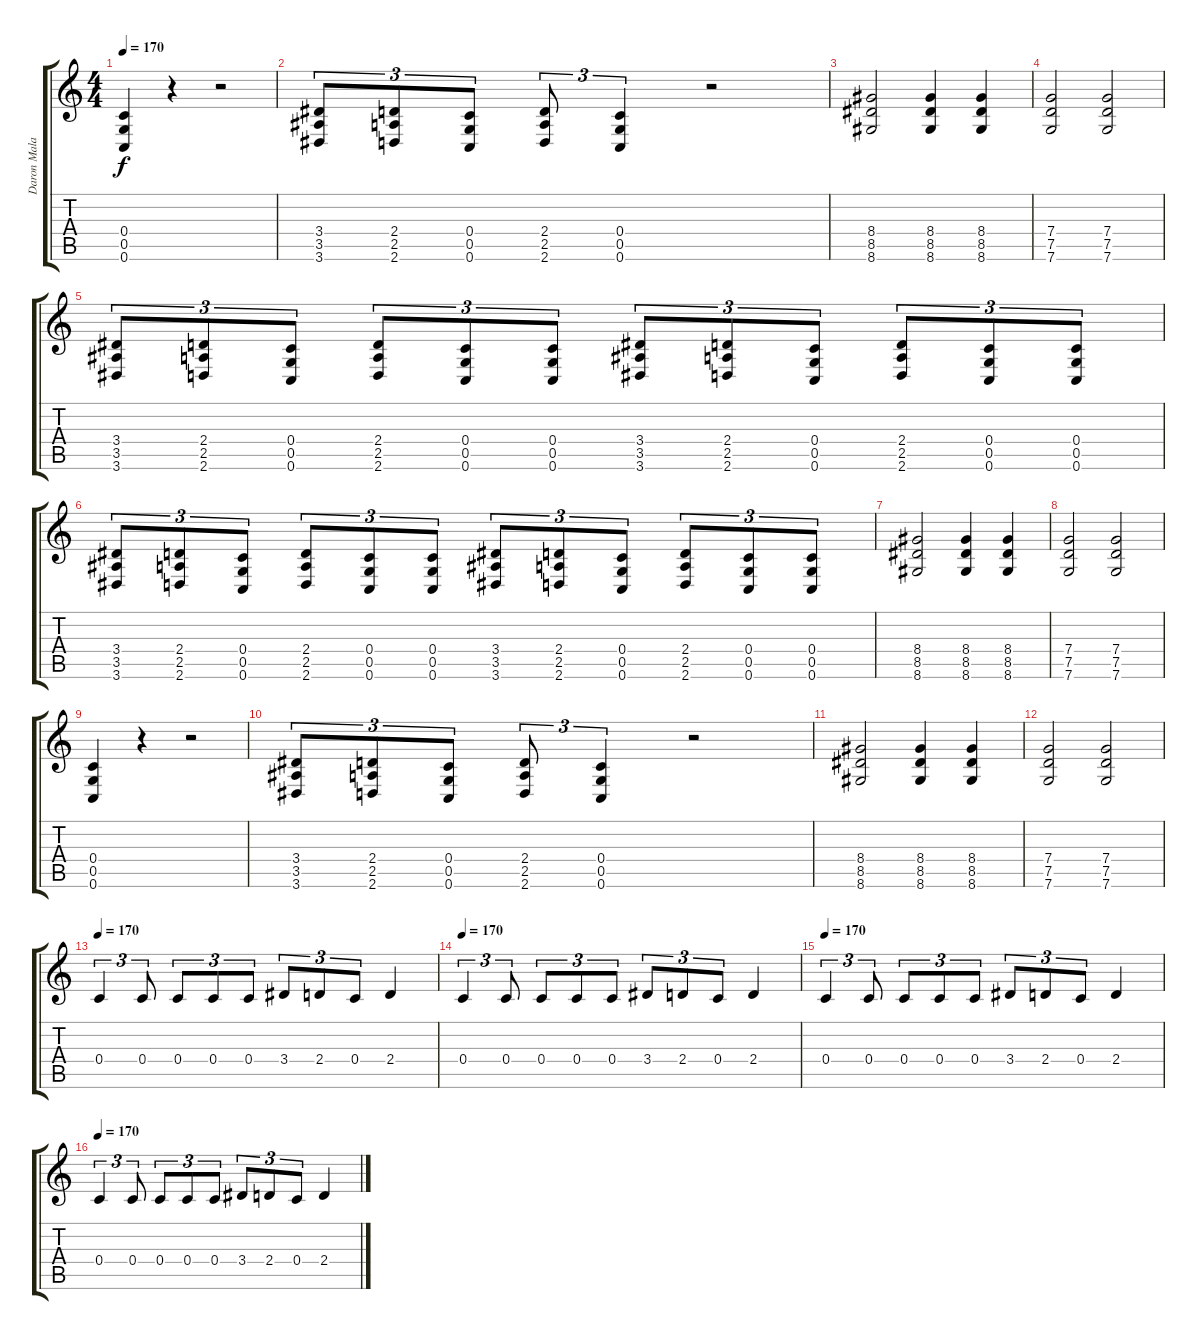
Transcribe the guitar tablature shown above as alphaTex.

\track ("Daron Malakian (disto)" "Daron Mala") {instrument overdrivenguitar}
\staff {score tabs}
\tuning (D4 A3 F3 C3 G2 C2) {hide}
\ts (4 4)
\tempo 170
\clef g2
\ks c
(0.4 0.5 0.6).4{dy f} r.4 r.2 |
(3.4 3.5 3.6).8{tu (3 2)} (2.4 2.5 2.6).8{tu (3 2)} (0.4 0.5 0.6).8{tu (3 2)} (2.4 2.5 2.6).8{tu (3 2)} (0.4 0.5 0.6).4{tu (3 2)} r.2 |
(8.4 8.5 8.6).2 (8.4 8.5 8.6).4 (8.4 8.5 8.6).4 |
(7.4 7.5 7.6).2 (7.4 7.5 7.6).2 |
(3.4 3.5 3.6).8{tu (3 2)} (2.4 2.5 2.6).8{tu (3 2)} (0.4 0.5 0.6).8{tu (3 2)} (2.4 2.5 2.6).8{tu (3 2)} (0.4 0.5 0.6).8{tu (3 2)} (0.4 0.5 0.6).8{tu (3 2)} (3.4 3.5 3.6).8{tu (3 2)} (2.4 2.5 2.6).8{tu (3 2)} (0.4 0.5 0.6).8{tu (3 2)} (2.4 2.5 2.6).8{tu (3 2)} (0.4 0.5 0.6).8{tu (3 2)} (0.4 0.5 0.6).8{tu (3 2)} |
(3.4 3.5 3.6).8{tu (3 2)} (2.4 2.5 2.6).8{tu (3 2)} (0.4 0.5 0.6).8{tu (3 2)} (2.4 2.5 2.6).8{tu (3 2)} (0.4 0.5 0.6).8{tu (3 2)} (0.4 0.5 0.6).8{tu (3 2)} (3.4 3.5 3.6).8{tu (3 2)} (2.4 2.5 2.6).8{tu (3 2)} (0.4 0.5 0.6).8{tu (3 2)} (2.4 2.5 2.6).8{tu (3 2)} (0.4 0.5 0.6).8{tu (3 2)} (0.4 0.5 0.6).8{tu (3 2)} |
(8.4 8.5 8.6).2 (8.4 8.5 8.6).4 (8.4 8.5 8.6).4 |
(7.4 7.5 7.6).2 (7.4 7.5 7.6).2 |
(0.4 0.5 0.6).4 r.4 r.2 |
(3.4 3.5 3.6).8{tu (3 2)} (2.4 2.5 2.6).8{tu (3 2)} (0.4 0.5 0.6).8{tu (3 2)} (2.4 2.5 2.6).8{tu (3 2)} (0.4 0.5 0.6).4{tu (3 2)} r.2 |
(8.4 8.5 8.6).2 (8.4 8.5 8.6).4 (8.4 8.5 8.6).4 |
(7.4 7.5 7.6).2 (7.4 7.5 7.6).2 |
\tempo 170
0.4.4{tu (3 2)} 0.4.8{tu (3 2)} 0.4.8{tu (3 2)} 0.4.8{tu (3 2)} 0.4.8{tu (3 2)} 3.4.8{tu (3 2)} 2.4.8{tu (3 2)} 0.4.8{tu (3 2)} 2.4.4 |
\tempo 170
0.4.4{tu (3 2)} 0.4.8{tu (3 2)} 0.4.8{tu (3 2)} 0.4.8{tu (3 2)} 0.4.8{tu (3 2)} 3.4.8{tu (3 2)} 2.4.8{tu (3 2)} 0.4.8{tu (3 2)} 2.4.4 |
\tempo 170
0.4.4{tu (3 2)} 0.4.8{tu (3 2)} 0.4.8{tu (3 2)} 0.4.8{tu (3 2)} 0.4.8{tu (3 2)} 3.4.8{tu (3 2)} 2.4.8{tu (3 2)} 0.4.8{tu (3 2)} 2.4.4 |
\tempo 170
0.4.4{tu (3 2)} 0.4.8{tu (3 2)} 0.4.8{tu (3 2)} 0.4.8{tu (3 2)} 0.4.8{tu (3 2)} 3.4.8{tu (3 2)} 2.4.8{tu (3 2)} 0.4.8{tu (3 2)} 2.4.4
